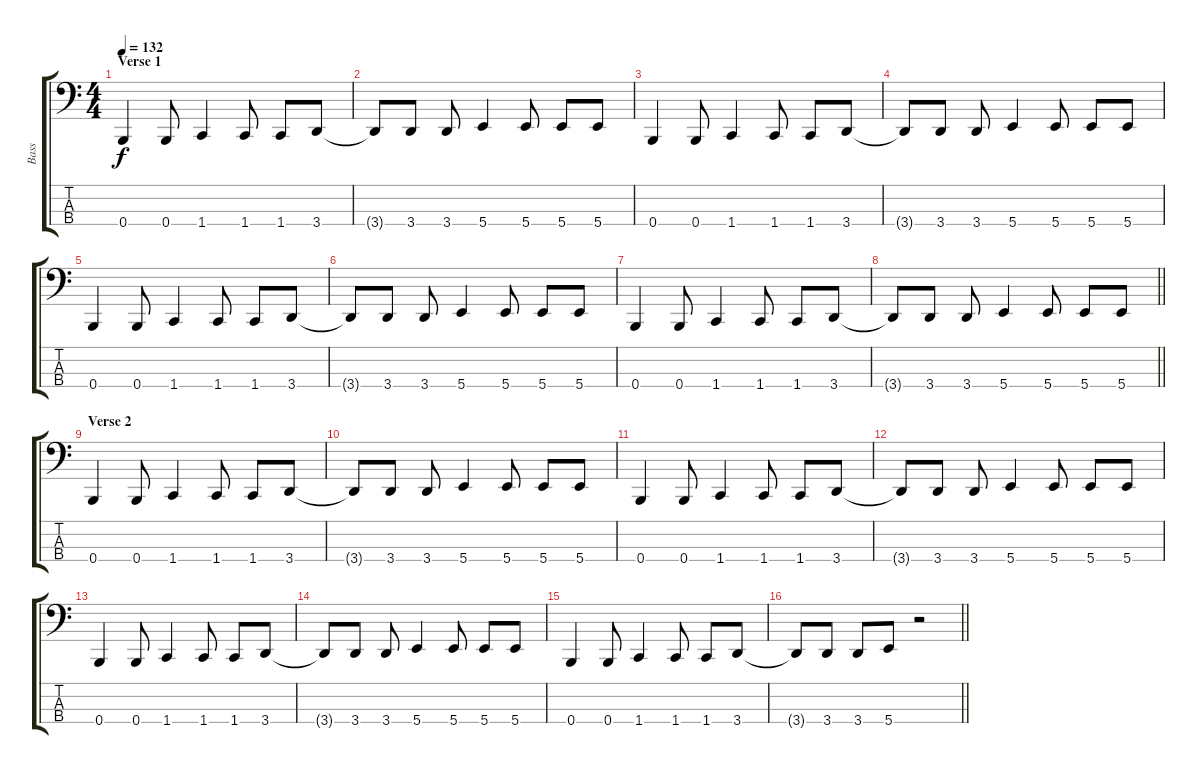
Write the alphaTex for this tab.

\track ("Bass" "Bass") {instrument electricbasspick}
\staff {score tabs}
\tuning (E2 B1 Gb1 B0) {hide}
\ts (4 4)
\section ("" "Verse 1")
\tempo 132
\clef f4
\ks c
0.4.4{dy f} 0.4.8 1.4.4 1.4.8 1.4.8 3.4.8 |
3.4{t}.8 3.4.8 3.4.8 5.4.4 5.4.8 5.4.8 5.4.8 |
0.4.4 0.4.8 1.4.4 1.4.8 1.4.8 3.4.8 |
3.4{t}.8 3.4.8 3.4.8 5.4.4 5.4.8 5.4.8 5.4.8 |
0.4.4 0.4.8 1.4.4 1.4.8 1.4.8 3.4.8 |
3.4{t}.8 3.4.8 3.4.8 5.4.4 5.4.8 5.4.8 5.4.8 |
0.4.4 0.4.8 1.4.4 1.4.8 1.4.8 3.4.8 |
\barLineRight lightlight
3.4{t}.8 3.4.8 3.4.8 5.4.4 5.4.8 5.4.8 5.4.8 |
\section ("" "Verse 2")
0.4.4 0.4.8 1.4.4 1.4.8 1.4.8 3.4.8 |
3.4{t}.8 3.4.8 3.4.8 5.4.4 5.4.8 5.4.8 5.4.8 |
0.4.4 0.4.8 1.4.4 1.4.8 1.4.8 3.4.8 |
3.4{t}.8 3.4.8 3.4.8 5.4.4 5.4.8 5.4.8 5.4.8 |
0.4.4 0.4.8 1.4.4 1.4.8 1.4.8 3.4.8 |
3.4{t}.8 3.4.8 3.4.8 5.4.4 5.4.8 5.4.8 5.4.8 |
0.4.4 0.4.8 1.4.4 1.4.8 1.4.8 3.4.8 |
\barLineRight lightlight
3.4{t}.8 3.4.8 3.4.8 5.4.8 r.2
